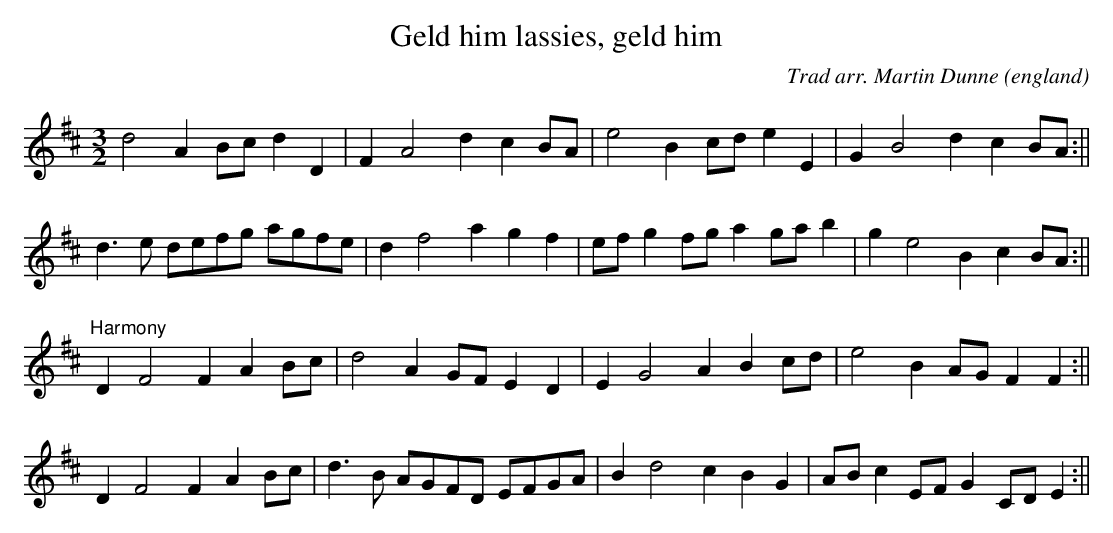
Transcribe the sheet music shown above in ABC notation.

X:1
T:Geld him lassies, geld him
O:england
M:3/2
L:1/8
C:Trad arr. Martin Dunne
K:D
d4A2 Bc d2 D2|F2 A4 d2 c2 BA|e4 B2 cd e2 E2|G2 B4 d2 c2 BA:||
d3 e defg agfe|d2 f4 a2 g2 f2|ef g2 fg a2 ga b2|g2 e4 B2 c2 BA:||
"Harmony"
D2 F4 F2 A2 Bc|d4 A2 GF E2 D2|E2 G4 A2B2 cd|e4 B2 AG F2 F2:||
D2 F4 F2 A2 Bc|d3 B AGFD EFGA|B2 d4 c2 B2 G2|AB c2 EF G2 CD E2:||
